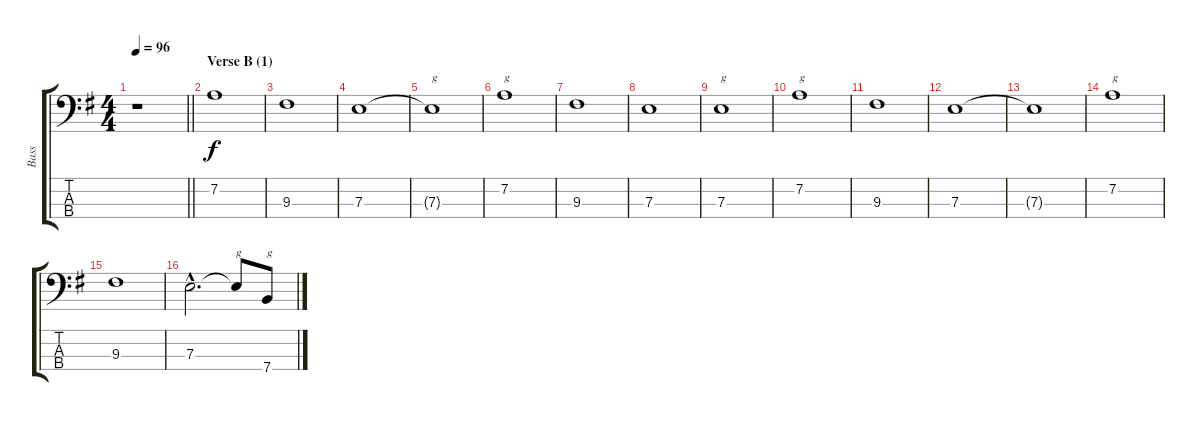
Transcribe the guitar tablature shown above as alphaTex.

\track ("Bass" "Bass") {instrument electricbasspick}
\staff {score tabs}
\tuning (G2 D2 A1 E1) {hide}
\ts (4 4)
\tempo 96
\clef f4
\barLineRight lightlight
\ks eminor
r.1{dy f} |
\section ("" "Verse B (1)")
7.2.1 |
9.3.1 |
7.3.1 |
7.3{t}.1{txt "g"} |
7.2.1{txt "g"} |
9.3.1 |
7.3.1 |
7.3.1{txt "g"} |
7.2.1{txt "g"} |
9.3.1 |
7.3.1 |
7.3{t}.1 |
7.2.1{txt "g"} |
9.3.1 |
7.3{hac}.2{d} 7.3{t}.8{txt "g"} 7.4.8{txt "g"}
